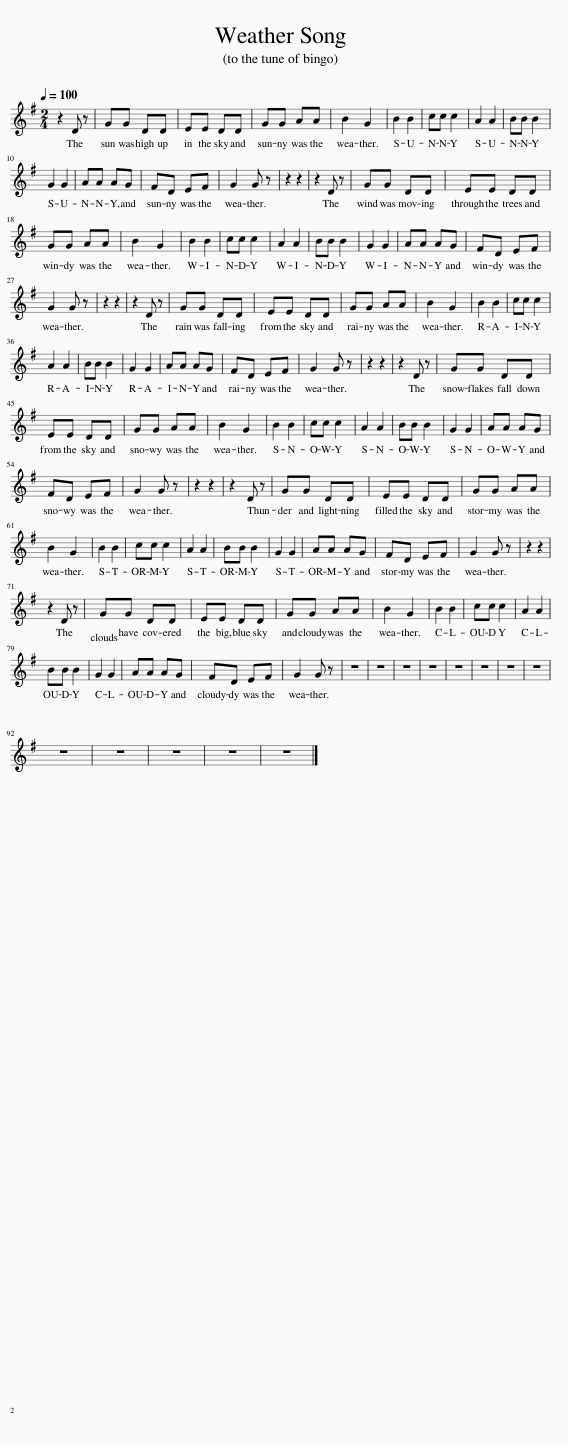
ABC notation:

X:1
L:1/8
Q:1/4=100
M:2/4
I:linebreak $
K:G
V:1 treble
V:1
 z2 D z | GG DD | EE DD | GG AA | B2 G2 | %5
 B2 B2 | cc c2 | A2 A2 | BB B2 |$ G2 G2 | %10
 AA AG | FD EF | G2 G z | z2 z2 | z2 D z | %15
 GG DD | EE DD |$ GG AA | B2 G2 | B2 B2 | %20
 cc c2 | A2 A2 | BB B2 | G2 G2 | AA AG | %25
 FD EF |$ G2 G z | z2 z2 | z2 D z | GG DD | %30
 EE DD | GG AA | B2 G2 | B2 B2 | cc c2 |$ %35
 A2 A2 | BB B2 | G2 G2 | AA AG | FD EF | %40
 G2 G z | z2 z2 | z2 D z | GG DD |$ EE DD | %45
 GG AA | B2 G2 | B2 B2 | cc c2 | A2 A2 | %50
 BB B2 | G2 G2 | AA AG |$ FD EF | G2 G z | %55
 z2 z2 | z2 D z | GG DD | EE DD | GG AA |$ %60
 B2 G2 | B2 B2 | cc c2 | A2 A2 | BB B2 | %65
 G2 G2 | AA AG | FD EF | G2 G z | z2 z2 |$ %70
 z2 D z | GG DD | EE DD | GG AA | B2 G2 | %75
 B2 B2 | cc c2 | A2 A2 |$ BB B2 | G2 G2 | %80
 AA AG | FD EF | G2 G z | z4 | z4 | %85
 z4 | z4 | z4 | z4 | z4 | %90
 z4 |$ z4 | z4 | z4 | z4 | %95
 z4 |] %96
